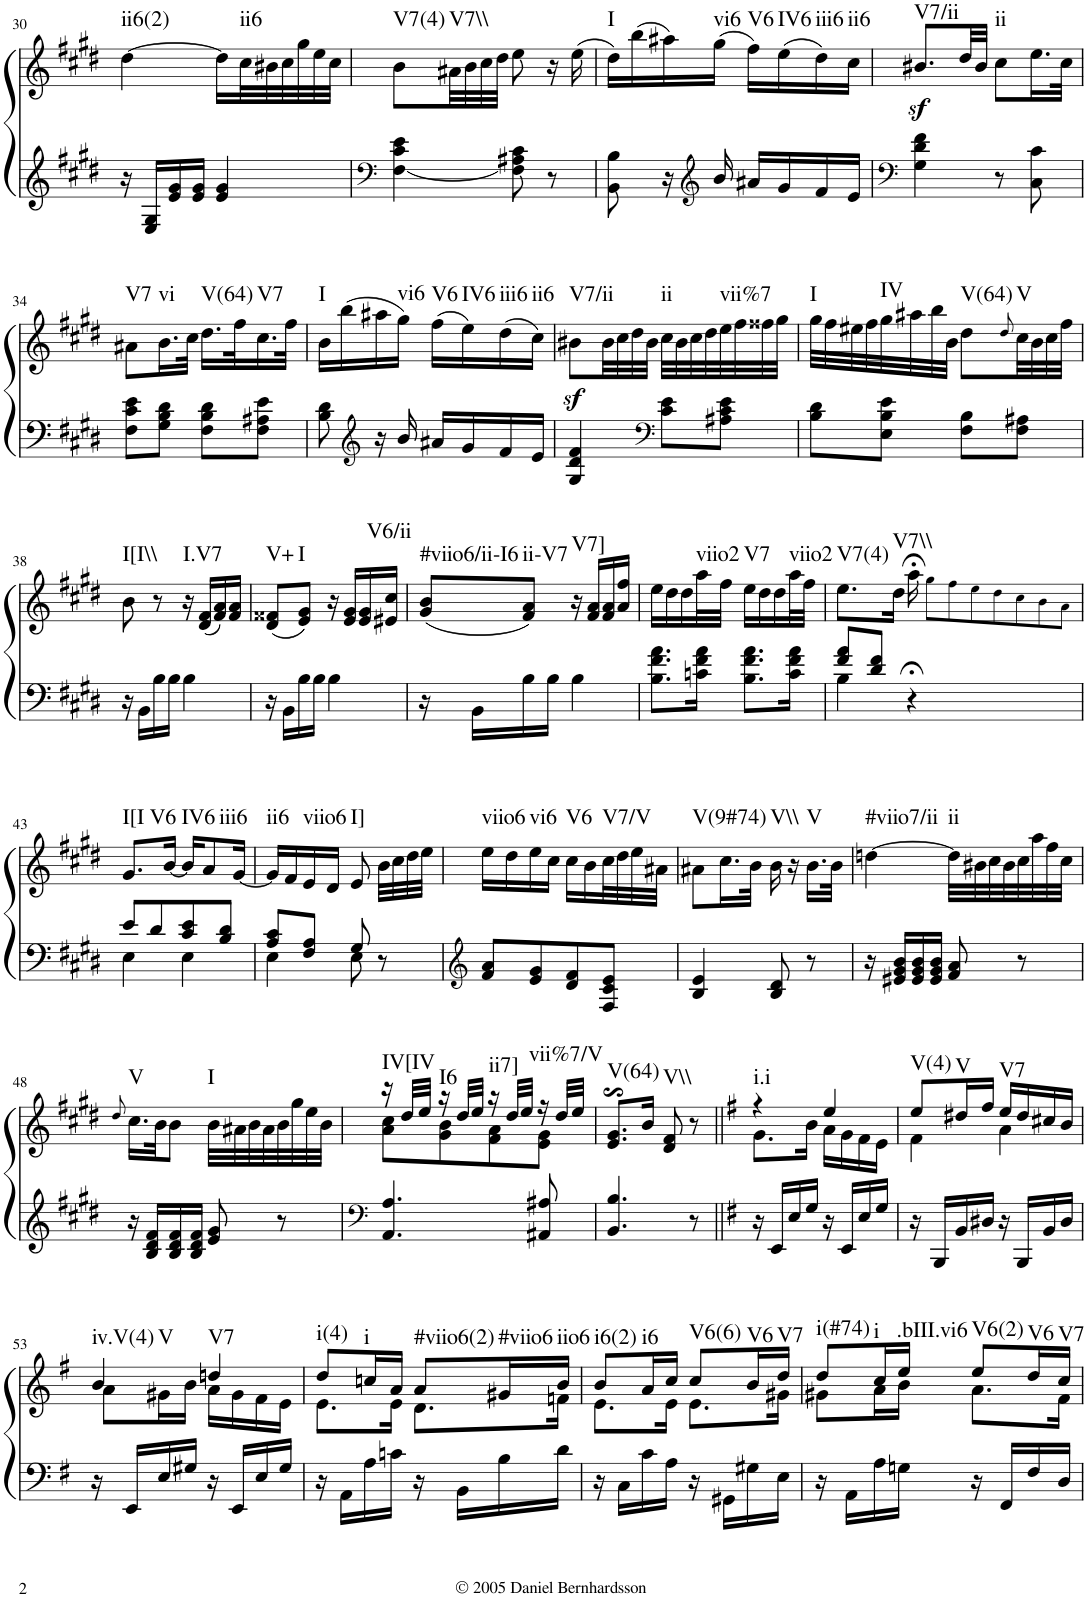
**kern	**kern	**dynam	**harte
*part1	*part1	*part1	*part1
*staff2	*staff1	*staff1/2	*
*I"Piano	*	*	*
*I'Pno.	*	*	*
!!LO:PB:g=z
*clefG2	*clefG2	*	*
*k[f#c#g#d#]	*k[f#c#g#d#]	*	*
*E:	*E:	*	*
*M2/4	*M2/4	*	*
=30	=30	=30	=30
!	!	!	!LO:H:kt=ii6(2)
16r	[4dd#\	.	N
16E/ 16G#/LL	.	.	.
16e/ 16g#/	.	.	.
16e/ 16g#/JJ	.	.	.
4e/ 4g#/	16dd#\LL]	.	.
!	!	!	!LO:H:kt=ii6
.	32cc#\L	.	N
.	32b#X\	.	.
.	32cc#\	.	.
.	32gg#\	.	.
.	32ee\	.	.
.	32cc#\JJJ	.	.
=31	=31	=31	=31
*clefF4	*	*	*
!	!	!	!LO:H:kt=V7(4)
[4F#\ 4c#\ 4e\	8b\L	.	N
!	!	!	!LO:H:kt=V7\\
.	32a#X\LL	.	N
.	32b\	.	.
.	32cc#\	.	.
.	32dd#\JJJ	.	.
8F#\] 8A#X\ 8c#\	8ee\	.	.
8r	16r	.	.
.	(16ee\	.	.
=32	=32	=32	=32
!	!	!	!LO:H:kt=I
8BB\ 8B\	16dd#\LL)	.	N
.	(16bb\	.	.
16r	16aa#X\)	.	.
*clefG2	*	*	*
!	!	!	!LO:H:kt=vi6
16b/	(16gg#\JJ	.	N
!	!	!	!LO:H:kt=V6
16a#X/LL	16ff#\LL)	.	N
!	!	!	!LO:H:kt=IV6
16g#/	(16ee\	.	N
!	!	!	!LO:H:kt=iii6
16f#/	16dd#\)	.	N
!	!	!	!LO:H:kt=ii6
16e/JJ	16cc#\JJ	.	N
=33	=33	=33	=33
*clefF4	*	*	*
!	!	!LO:DY:b	!LO:H:kt=V7/ii
4G#\ 4d#\ 4f#\	8.b#X/L	sf	N
.	32dd#/LL	.	.
.	32b#/JJJ	.	.
!	!	!	!LO:H:kt=ii
8r	8cc#\L	.	N
8C#\ 8c#\	16.ee\L	.	.
.	32cc#\JJk	.	.
!!LO:LB:g=z
=34	=34	=34	=34
!	!	!	!LO:H:kt=V7
8F#\ 8c#\ 8e\L	8a#X\L	.	N
!	!	!	!LO:H:kt=vi
8G#\ 8B\ 8d#\J	16.b\L	.	N
.	32cc#\JJk	.	.
!	!	!	!LO:H:kt=V(64)
8F#\ 8B\ 8d#\L	16.dd#\LL	.	N
.	32ff#\K	.	.
!	!	!	!LO:H:kt=V7
8F#\ 8A#X\ 8e\J	16.cc#\	.	N
.	32ff#\JJk	.	.
=35	=35	=35	=35
!	!	!	!LO:H:kt=I
8B\ 8d#\	16b\LL	.	N
.	(16bb\	.	.
*clefG2	*	*	*
16r	16aa#X\	.	.
!	!	!	!LO:H:kt=vi6
16b/	16gg#\JJ)	.	N
!	!	!	!LO:H:kt=V6
16a#X/LL	(16ff#\LL	.	N
!	!	!	!LO:H:kt=IV6
16g#/	16ee\)	.	N
!	!	!	!LO:H:kt=iii6
16f#/	(16dd#\	.	N
!	!	!	!LO:H:kt=ii6
16e/JJ	16cc#\JJ)	.	N
=36	=36	=36	=36
!	!	!LO:DY:b	!LO:H:kt=V7/ii
4G#/ 4d#/ 4f#/	8b#X\L	sf	N
.	32b#\LL	.	.
.	32cc#\	.	.
.	32dd#\	.	.
.	32b#\JJJ	.	.
*clefF4	*	*	*
!	!	!	!LO:H:kt=ii
8c#\ 8e\L	32cc#\LLL	.	N
.	32b#\	.	.
.	32cc#\	.	.
.	32dd#\	.	.
!	!	!	!LO:H:kt=vii%7
8A#X\ 8c#\ 8e\J	32ee\	.	N
.	32ff#\	.	.
.	32ff##X\	.	.
.	32gg#\JJJ	.	.
=37	=37	=37	=37
!	!	!	!LO:H:kt=I
8B\ 8d#\L	32gg#\LLL	.	N
.	32ff#\	.	.
.	32ee#X\	.	.
.	32ff#\	.	.
!	!	!	!LO:H:kt=IV
8E\ 8B\ 8e\J	32gg#\	.	N
.	32aa#X\	.	.
.	32bb\	.	.
.	32b\JJJ	.	.
!	!	!	!LO:H:kt=V(64)
8F#\ 8B\L	8dd#\L	.	N
.	8qdd#/	.	.
!	!	!	!LO:H:kt=V
8F#\ 8A#X\J	32cc#\LL	.	N
.	32b\	.	.
.	32cc#\	.	.
.	32ff#\JJJ	.	.
!!LO:LB:g=z
=38	=38	=38	=38
!	!	!	!LO:H:kt=I[I\\
16r	8b\	.	N
16BB\LL	.	.	.
16B\	8r	.	.
16B\JJ	.	.	.
!	!	!	!LO:H:kt=I.V7
4B\	16r	.	N
.	(16d#/ 16f#/LL	.	.
.	16f#/ 16a/)	.	.
.	16f#/ 16a/JJ	.	.
=39	=39	=39	=39
!	!	!	!LO:H:kt=V+
16r	(8d#/ 8f##X/L	.	N
16BB\LL	.	.	.
!	!	!	!LO:H:kt=I
16B\	8e/ 8g#/J)	.	N
16B\JJ	.	.	.
4B\	16r	.	.
.	16e/ 16g#/LL	.	.
.	16e/ 16g#/	.	.
!	!	!	!LO:H:kt=V6/ii
.	16e#X/ 16cc#/JJ	.	N
=40	=40	=40	=40
!	!	!	!LO:H:kt=#viio6/ii-I6
16r	(8g#/ 8b/L	.	N
16BB\LL	.	.	.
!	!	!	!LO:H:kt=ii-V7
16B\	8f#/ 8a/J)	.	N
16B\JJ	.	.	.
!	!	!	!LO:H:kt=V7]
4B\	16r	.	N
.	16f#/ 16a/LL	.	.
.	16f#/ 16a/	.	.
.	16a/ 16ff#/JJ	.	.
=41	=41	=41	=41
8.B\ 8.f#\ 8.a\L	16ee\LL	.	.
.	16dd#\	.	.
.	16dd#\	.	.
!	!	!	!LO:H:kt=viio2
16cn\ 16f#\ 16a\Jk	32aa\L	.	N
.	32ff#\JJJ	.	.
!	!	!	!LO:H:kt=V7
8.B\ 8.f#\ 8.a\L	16ee\LL	.	N
.	16dd#\	.	.
.	16dd#\	.	.
!	!	!	!LO:H:kt=viio2
16c\ 16f#\ 16a\Jk	32aa\L	.	N
.	32ff#\JJJ	.	.
=42	=42	=42	=42
*^	*	*	*
!	!	!	!	!LO:H:kt=V7(4)
8f#/ 8a/L	4B\	8.ee\L	.	N
8d#/ 8f#/J	.	.	.	.
!	!	!	!	!LO:H:kt=V7\\
.	.	16dd#\Jk	.	N
4r;<	4ryy	16aa;<\	.	.
.	.	8gg#!\L	.	.
.	.	[16ff#!\	.	.
2ryy	2ryy	16ryy	.	.
.	.	8ee!\	.	.
.	.	8dd#!\	.	.
.	.	8cc#!\	.	.
.	.	8b!\	.	.
8.ryy	8.ryy	.	.	.
.	.	8a!\J	.	.
!!LO:LB:g=z
=43	=43	=43	=43	=43
!	!	!	!	!LO:H:n=1:kt=I[I
!	!	!	!	!LO:H:n=2:kt=V6
8e/L	4E\	8.g#/L	.	N N
8d#/	.	.	.	.
.	.	16ff#!\]	.	.
!	!	!	!	!LO:H:kt=IV6
8c#/ 8e/	4E\	[16b/Jk	.	N
!	!	!	!	!LO:H:kt=iii6
.	.	16b/KL]	.	N
8B/ 8d#/J	.	8a/	.	.
16ryy	16ryy	[16g#/Jk	.	.
=44	=44	=44	=44	=44
!	!	!	!	!LO:H:kt=ii6
8A/ 8c#/L	4E\	16g#/LL]	.	N
.	.	16f#/	.	.
!	!	!	!	!LO:H:kt=viio6
8F#/ 8A/J	.	16e/	.	N
.	.	16d#/JJ	.	.
!	!	!	!	!LO:H:kt=I]
8G#/	8E\	8e/	.	N
8r	8ryy	32b\LLL	.	.
.	.	32cc#\	.	.
.	.	32dd#\	.	.
.	.	32ee\JJJ	.	.
*v	*v	*	*	*
=45	=45	=45	=45
*clefG2	*	*	*
!	!	!	!LO:H:kt=viio6
8f#/ 8a/L	16ee\LL	.	N
.	16dd#\	.	.
!	!	!	!LO:H:kt=vi6
8e/ 8g#/	16ee\	.	N
.	16cc#\JJ	.	.
!	!	!	!LO:H:kt=V6
8d#/ 8f#/	16cc#\LL	.	N
.	16b\	.	.
!	!	!	!LO:H:kt=V7/V
8F#/ 8c#/ 8e/J	32cc#\L	.	N
.	32dd#\	.	.
.	32ee\	.	.
.	32a#X\JJJ	.	.
=46	=46	=46	=46
!	!	!	!LO:H:kt=V(9#74)
4B/ 4e/	8a#X\L	.	N
.	16.cc#\L	.	.
.	32b\JJk	.	.
!	!	!	!LO:H:kt=V\\
8B/ 8d#/	16b\	.	N
.	16r	.	.
!	!	!	!LO:H:kt=V
8r	16.b\LL	.	N
.	32b\JJk	.	.
=47	=47	=47	=47
!	!	!	!LO:H:kt=#viio7/ii
16r	[4ddn\	.	N
16e#X/ 16g#/ 16b/LL	.	.	.
16e#/ 16g#/ 16b/	.	.	.
16e#/ 16g#/ 16b/JJ	.	.	.
!	!	!	!LO:H:kt=ii
8f#/ 8a/	32dd\LLL]	.	N
.	32b#X\	.	.
.	32cc#\	.	.
.	32b#\	.	.
8r	32cc#\	.	.
.	32aa\	.	.
.	32ff#\	.	.
.	32cc#\JJJ	.	.
!!LO:LB:g=z
=48	=48	=48	=48
.	8qdd#/	.	.
!	!	!	!LO:H:kt=V
16r	16.cc#\LL	.	N
16B/ 16d#/ 16f#/LL	.	.	.
.	32b\JK	.	.
16B/ 16d#/ 16f#/	8b\J	.	.
16B/ 16d#/ 16f#/JJ	.	.	.
!	!	!	!LO:H:kt=I
8e/ 8g#/	32b\LLL	.	N
.	32a#X\	.	.
.	32b\	.	.
.	32a#\	.	.
8r	32b\	.	.
.	32gg#\	.	.
.	32ee\	.	.
.	32b\JJJ	.	.
=49	=49	=49	=49
*clefF4	*	*	*
*	*^	*	*
!	!	!	!	!LO:H:kt=IV[IV
4.AA/ 4.A/	16r	8a\ 8cc#\L	.	N
.	32dd#/LLL	.	.	.
.	32ee/JJJ	.	.	.
!	!	!	!	!LO:H:kt=I6
.	16r	8g#\ 8b\	.	N
.	32dd#/LLL	.	.	.
.	32ee/JJJ	.	.	.
!	!	!	!	!LO:H:kt=ii7]
.	16r	8f#\ 8a\	.	N
.	32dd#/LLL	.	.	.
.	32ee/JJJ	.	.	.
!	!	!	!	!LO:H:kt=vii%7/V
8AA#X/ 8A#X/	16r	8e\ 8g#\J	.	N
.	32dd#/LLL	.	.	.
.	32ee/JJJ	.	.	.
*	*v	*v	*	*
=50	=50	=50	=50
!	!	!	!LO:H:kt=V(64)
4.BB/ 4.B/	8.e/s$SS 8.g#/s$SSL	.	N
.	16b/Jk	.	.
!	!	!	!LO:H:kt=V\\
.	8d#/ 8f#/	.	N
8r	8r	.	.
=51||	=51||	=51||	=51||
*k[f#]	*k[f#]	*	*
*G:	*G:	*	*
*	*^	*	*
!	!	!	!	!LO:H:kt=i.i
16r	4r	8.g\L	.	N
16EE/LL	.	.	.	.
16E/	.	.	.	.
16G/JJ	.	16b\Jk	.	.
16r	4ee/	16a\LL	.	.
16EE/LL	.	16g\	.	.
16E/	.	16f#\	.	.
16G/JJ	.	16e\JJ	.	.
=52	=52	=52	=52	=52
!	!	!	!	!LO:H:kt=V(4)
16r	8ee/L	4f#\	.	N
16BBB/LL	.	.	.	.
!	!	!	!	!LO:H:kt=V
16BB/	16dd#X/L	.	.	N
16D#X/JJ	16ff#/JJ	.	.	.
!	!	!	!	!LO:H:kt=V7
16r	16ee/LL	4a\	.	N
16BBB/LL	16dd#/	.	.	.
16BB/	16cc#X/	.	.	.
16D#/JJ	16b/JJ	.	.	.
!!LO:LB:g=z	!!
=53	=53	=53	=53	=53
!	!	!	!	!LO:H:n=1:kt=iv.V(4)
!	!	!	!	!LO:H:n=2:kt=V
16r	4b/	8a\L	.	N N
16EE/LL	.	.	.	.
16E/	.	16g#X\L	.	.
16G#X/JJ	.	16b\JJ	.	.
!	!	!	!	!LO:H:kt=V7
16r	4ddn/	16a\LL	.	N
16EE/LL	.	16g#\	.	.
16E/	.	16f#\	.	.
16G#/JJ	.	16e\JJ	.	.
=54	=54	=54	=54	=54
!	!	!	!	!LO:H:kt=i(4)
16r	8dd/L	8.e\L	.	N
16AA\LL	.	.	.	.
!	!	!	!	!LO:H:kt=i
16A\	16ccn/L	.	.	N
16cn\JJ	16a/JJ	16e\Jk	.	.
!	!	!	!	!LO:H:kt=#viio6(2)
16r	8a/L	8.d\L	.	N
16BB\LL	.	.	.	.
!	!	!	!	!LO:H:kt=#viio6
16B\	16g#X/L	.	.	N
!	!	!	!	!LO:H:kt=iio6
16d\JJ	16b/JJ	16fn\Jk	.	N
=55	=55	=55	=55	=55
!	!	!	!	!LO:H:kt=i6(2)
16r	8b/L	8.e\L	.	N
16C\LL	.	.	.	.
!	!	!	!	!LO:H:kt=i6
16c\	16a/L	.	.	N
16A\JJ	16cc/JJ	16e\Jk	.	.
!	!	!	!	!LO:H:kt=V6(6)
16r	8cc/L	8.e\L	.	N
16GG#X\LL	.	.	.	.
!	!	!	!	!LO:H:kt=V6
16G#X\	16b/L	.	.	N
!	!	!	!	!LO:H:kt=V7
16E\JJ	16dd/JJ	16g#X\Jk	.	N
=56	=56	=56	=56	=56
!	!	!	!	!LO:H:kt=i(#74)
16r	8dd/L	8g#X\L	.	N
16AA\LL	.	.	.	.
!	!	!	!	!LO:H:kt=i
16A\	16cc/L	16a\L	.	N
!	!	!	!	!LO:H:kt=.bIII.vi6
16Gn\JJ	16ee/JJ	16b\JJ	.	N
!	!	!	!	!LO:H:kt=V6(2)
16r	8ee/L	8.a\L	.	N
16FF#/LL	.	.	.	.
!	!	!	!	!LO:H:kt=V6
16F#/	16dd/L	.	.	N
!	!	!	!	!LO:H:kt=V7
16D/JJ	16cc/JJ	16f#\Jk	.	N
*	*v	*v	*	*
=	=	=	=
*-	*-	*-	*-
